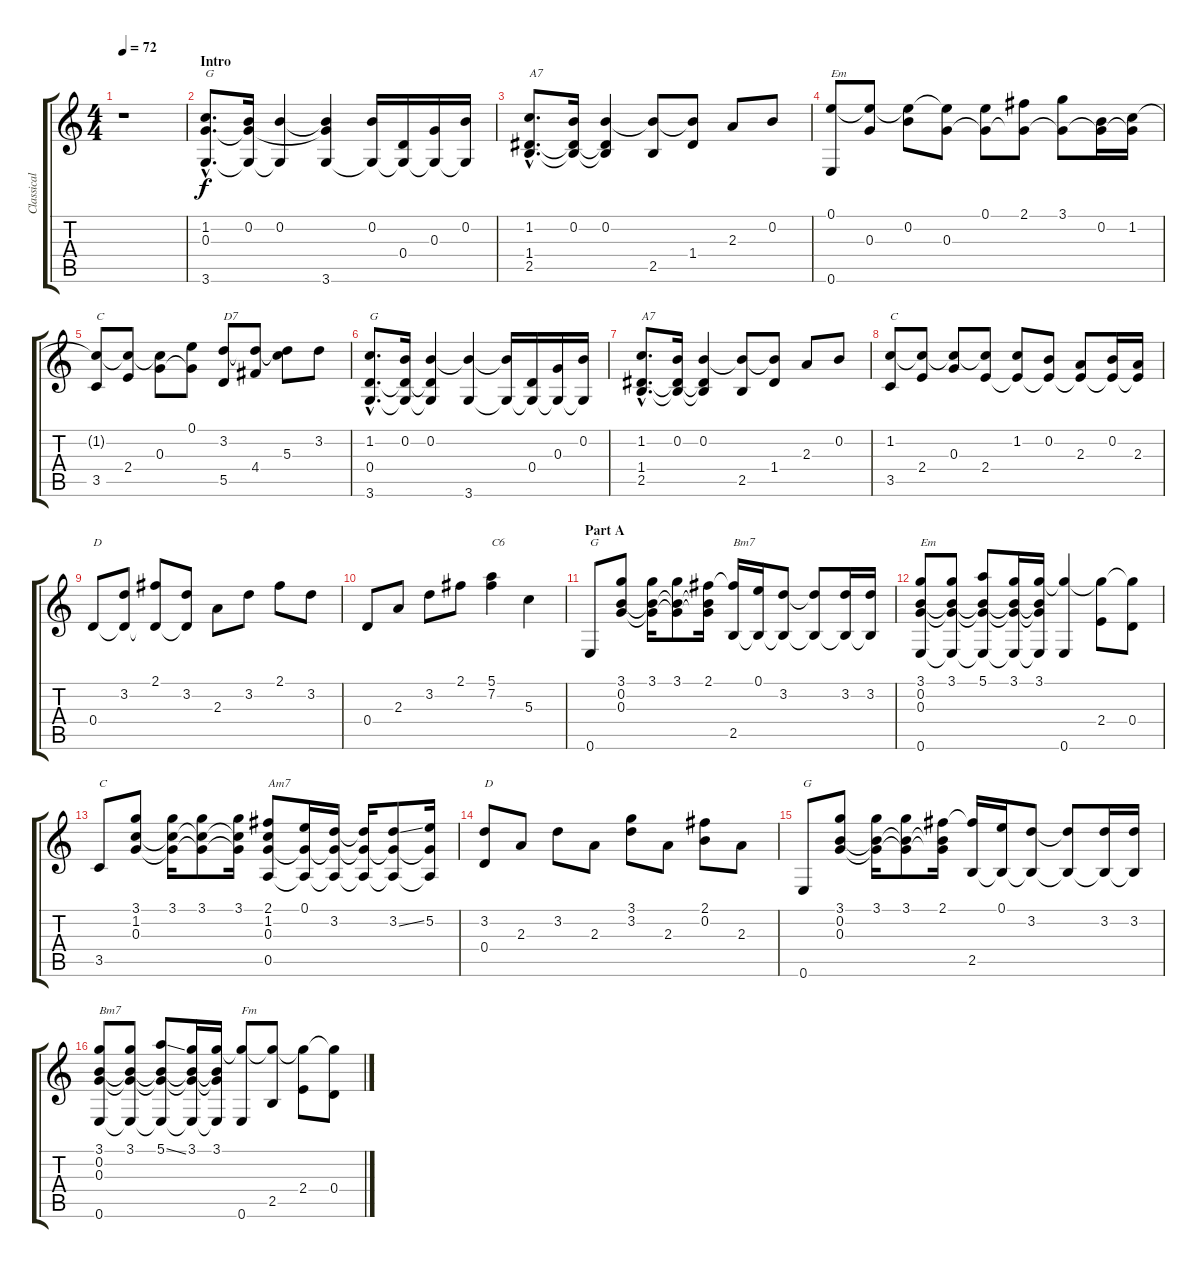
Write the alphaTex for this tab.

\track ("Classical Guitar" "Classical ") {instrument acousticguitarnylon}
\staff {score tabs}
\tuning (E4 B3 G3 D3 A2 E2) {hide}
\ts (4 4)
\tempo 72
\clef g2
\ks c
r.1{dy f instrument acousticguitarnylon} |
\section ("" "Intro")
(1.2{hac} 0.3{hac} 3.6{hac}).8{d txt "G"} (0.2 0.3{t} 3.6{t}).16 (0.2 3.6{t}).4 (0.2{t} 0.3{t} 3.6).4 (0.2 3.6{t}).16 (0.4 3.6{t}).16 (0.3 3.6{t}).16 (0.2 3.6{t}).16 |
(1.2{hac} 1.4{hac} 2.5{hac}).8{d txt "A7"} (0.2 1.4{t} 2.5{t}).16 (0.2 1.4{t} 2.5{t}).4 (0.2{t} 2.5).8 (0.2{t} 1.4).8 2.3.8 0.2.8 |
(0.1 0.6).8{txt "Em"} (0.1{t} 0.3).8 (0.1{t} 0.2).8 (0.1{t} 0.3).8 (0.1 0.3{t}).8 (2.1 0.3{t}).8 (3.1 0.3{t}).8 (0.2 0.3{t}).16 (1.2 0.3{t}).16 |
(1.2{t} 3.5).8{txt "C"} (1.2{t} 2.4).8 (1.2{t} 0.3).8 (0.1 0.3{t}).8 (3.2 5.5).8{txt "D7"} (3.2{t} 4.4).8 (3.2{t} 5.3).8 3.2.8 |
(1.2{hac} 0.4{hac} 3.6{hac}).8{d txt "G"} (0.2 0.4{t} 3.6{t}).16 (0.2 0.4{t} 3.6{t}).4 (0.2{t} 3.6).4 (0.2{t} 3.6{t}).16 (0.4 3.6{t}).16 (0.3 3.6{t}).16 (0.2 3.6{t}).16 |
(1.2{hac} 1.4{hac} 2.5{hac}).8{d txt "A7"} (0.2 1.4{t} 2.5{t}).16 (0.2 1.4{t} 2.5{t}).4 (0.2{t} 2.5).8 (0.2{t} 1.4).8 2.3.8 0.2.8 |
(1.2 3.5).8{txt "C"} (1.2{t} 2.4).8 (1.2{t} 0.3).8 (1.2{t} 2.4).8 (1.2 2.4{t}).8 (0.2 2.4{t}).8 (2.3 2.4{t}).8 (0.2 2.4{t}).16 (2.3 2.4{t}).16 |
0.4.8{txt "D"} (3.2 0.4{t}).8 (2.1 0.4{t}).8 (3.2 0.4{t}).8 2.3.8 3.2.8 2.1.8 3.2.8 |
0.4.8 2.3.8 3.2.8 2.1.8 (5.1 7.2).4{txt "C6"} 5.3.4 |
\section ("" "Part A")
0.6.8{txt "G"} (3.1 0.2 0.3).8 (3.1 0.2{t} 0.3{t}).16 (3.1 0.2{t} 0.3{t}).8 (2.1 0.2{t} 0.3{t}).16 (2.1{t} 2.5).16{txt "Bm7"} (0.1 2.5{t}).16 (3.2 2.5{t}).8 (3.2{t} 2.5{t}).8 (3.2 2.5{t}).16 (3.2 2.5{t}).16 |
(3.1 0.2 0.3 0.6).8{txt "Em"} (3.1 0.2{t} 0.3{t} 0.6{t}).8 (5.1 0.2{t} 0.3{t} 0.6{t}).8 (3.1 0.2{t} 0.3{t} 0.6{t}).16 (3.1 0.2{t} 0.3{t} 0.6{t}).16 (3.1{t} 0.6).4 (3.1{t} 2.4).8 (3.1{t} 0.4).8 |
3.5.8{txt "C"} (3.1 1.2 0.3).8 (3.1 1.2{t} 0.3{t}).16 (3.1 1.2{t} 0.3{t}).8 (3.1 1.2{t} 0.3{t}).16 (2.1 1.2 0.3 0.5).8{txt "Am7"} (0.1 0.3{t} 0.5{t}).16 (3.2 0.3{t} 0.5{t}).16 (3.2{t} 0.3{t} 0.5{t}).16 (3.2{ss} 0.3{t} 0.5{t}).8 (5.2 0.3{t} 0.5{t}).16 |
(3.2 0.4).8{txt "D"} 2.3.8 3.2.8 2.3.8 (3.1 3.2).8 2.3.8 (2.1 0.2).8 2.3.8 |
0.6.8{txt "G"} (3.1 0.2 0.3).8 (3.1 0.2{t} 0.3{t}).16 (3.1 0.2{t} 0.3{t}).8 (2.1 0.2{t} 0.3{t}).16 (2.1{t} 2.5).16 (0.1 2.5{t}).16 (3.2 2.5{t}).8 (3.2{t} 2.5{t}).8 (3.2 2.5{t}).16 (3.2 2.5{t}).16 |
(3.1 0.2 0.3 0.6).8{txt "Bm7"} (3.1 0.2{t} 0.3{t} 0.6{t}).8 (5.1{ss} 0.2{t} 0.3{t} 0.6{t}).8 (3.1 0.2{t} 0.3{t} 0.6{t}).16 (3.1 0.2{t} 0.3{t} 0.6{t}).16 (3.1{t} 0.6).8{txt "Fm"} (3.1{t} 2.5).8 (3.1{t} 2.4).8 (3.1{t} 0.4).8
